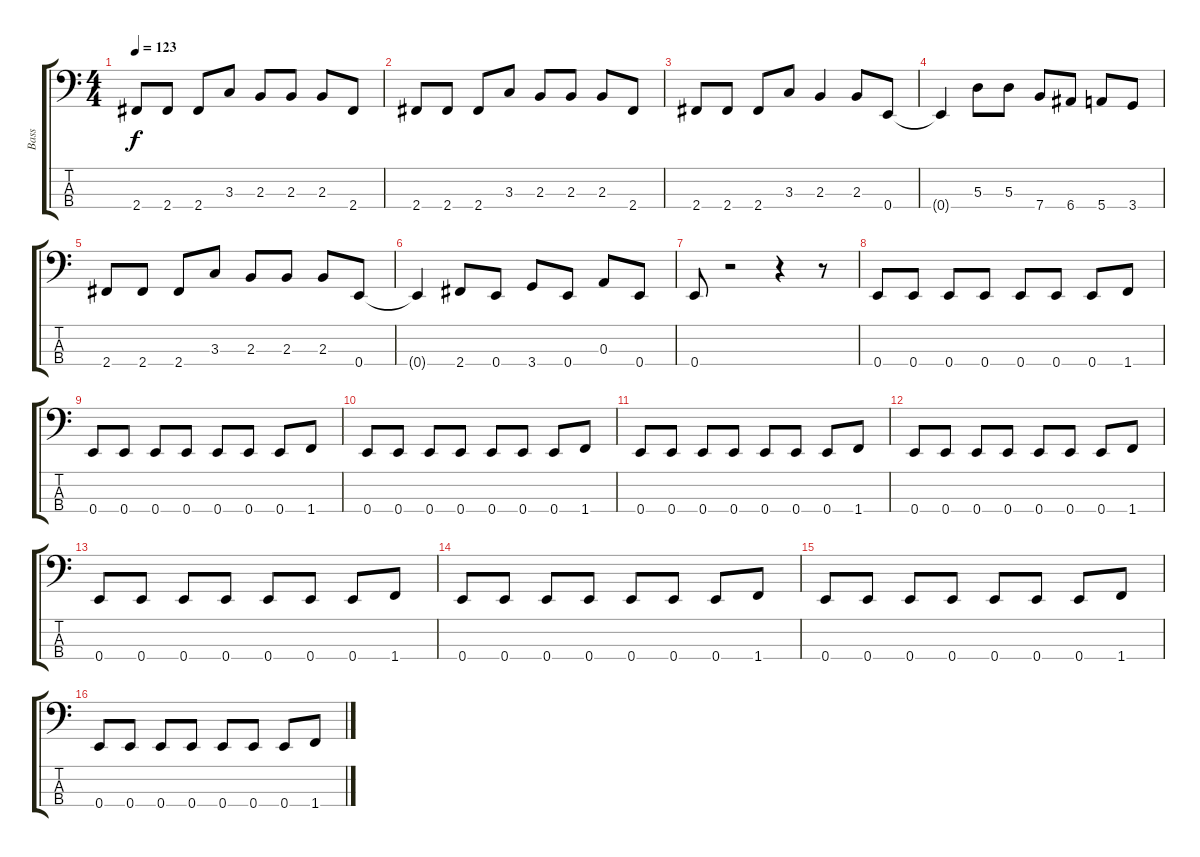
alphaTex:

\track ("Bass" "Bass") {instrument electricbasspick}
\staff {score tabs}
\tuning (G2 D2 A1 E1) {hide}
\ts (4 4)
\tempo 123
\clef f4
\ks c
2.4.8{dy f} 2.4.8 2.4.8 3.3.8 2.3.8 2.3.8 2.3.8 2.4.8 |
2.4.8 2.4.8 2.4.8 3.3.8 2.3.8 2.3.8 2.3.8 2.4.8 |
2.4.8 2.4.8 2.4.8 3.3.8 2.3.4 2.3.8 0.4.8 |
0.4{t}.4 5.3.8 5.3.8 7.4.8 6.4.8 5.4.8 3.4.8 |
2.4.8 2.4.8 2.4.8 3.3.8 2.3.8 2.3.8 2.3.8 0.4.8 |
0.4{t}.4 2.4.8 0.4.8 3.4.8 0.4.8 0.3.8 0.4.8 |
0.4.8 r.2 r.4 r.8 |
0.4.8 0.4.8 0.4.8 0.4.8 0.4.8 0.4.8 0.4.8 1.4.8 |
0.4.8 0.4.8 0.4.8 0.4.8 0.4.8 0.4.8 0.4.8 1.4.8 |
0.4.8 0.4.8 0.4.8 0.4.8 0.4.8 0.4.8 0.4.8 1.4.8 |
0.4.8 0.4.8 0.4.8 0.4.8 0.4.8 0.4.8 0.4.8 1.4.8 |
0.4.8 0.4.8 0.4.8 0.4.8 0.4.8 0.4.8 0.4.8 1.4.8 |
0.4.8 0.4.8 0.4.8 0.4.8 0.4.8 0.4.8 0.4.8 1.4.8 |
0.4.8 0.4.8 0.4.8 0.4.8 0.4.8 0.4.8 0.4.8 1.4.8 |
0.4.8 0.4.8 0.4.8 0.4.8 0.4.8 0.4.8 0.4.8 1.4.8 |
0.4.8 0.4.8 0.4.8 0.4.8 0.4.8 0.4.8 0.4.8 1.4.8
